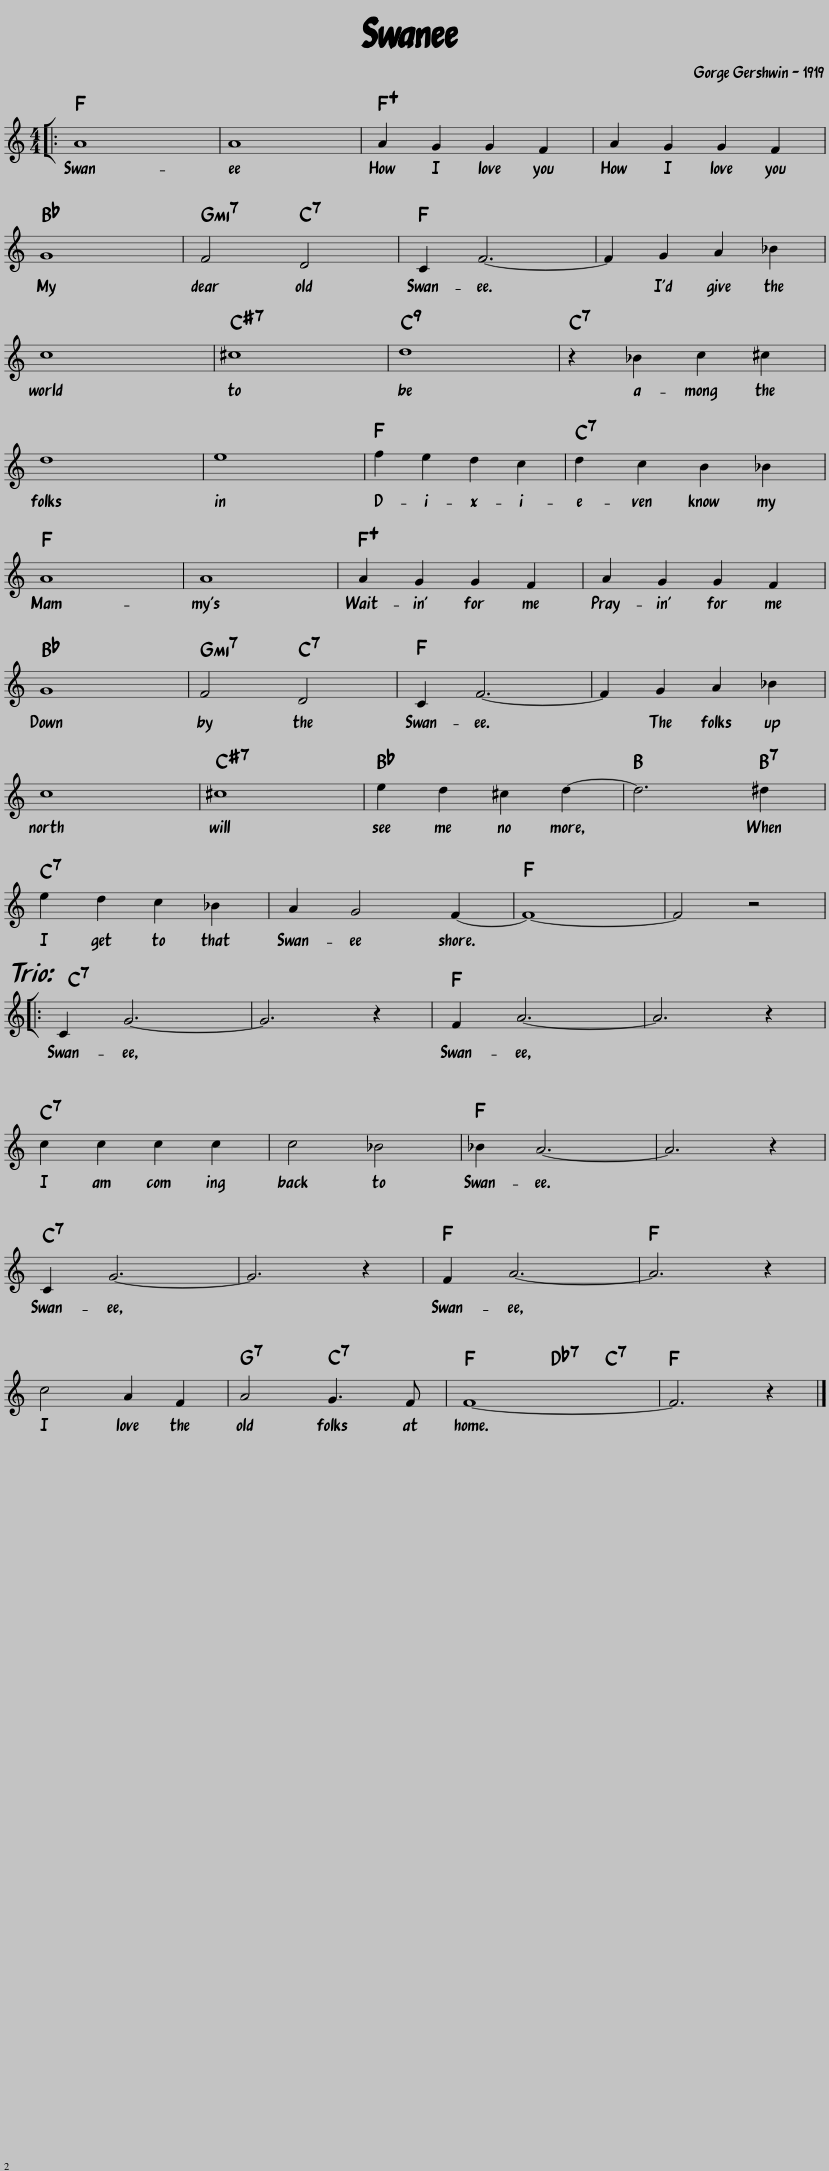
X:1
L:1/8
M:4/4
I:linebreak $
K:C
V:1 treble
V:1
|: A8 | A8 | A2 G2 G2 F2 | A2 G2 G2 F2 |$ G8 | %5
 F4 D4 | C2 F6- | F2 G2 A2 _B2 |$ c8 | ^c8 | %10
 d8 | z2 _B2 c2 ^c2 |$ d8 | e8 | f2 e2 d2 c2 | %15
 d2 c2 B2 _B2 |$ A8 | A8 | A2 G2 G2 F2 | A2 G2 G2 F2 |$ %20
 G8 | F4 D4 | C2 F6- | F2 G2 A2 _B2 |$ c8 | %25
 ^c8 | e2 d2 ^c2 d2- | d6 ^d2 |$ e2 d2 c2 _B2 | A2 G4 F2- | %30
 F8- | F4 z4 |:$ C2 G6- | G6 z2 | F2 A6- | %35
 A6 z2 |$ c2 c2 c2 c2 | c4 _B4 | _B2 A6- | A6 z2 |$ %40
 C2 G6- | G6 z2 | F2 A6- | A6 z2 |$ c4 A2 F2 | %45
 A4 G3 F | F8- | F6 z2 |] %48
